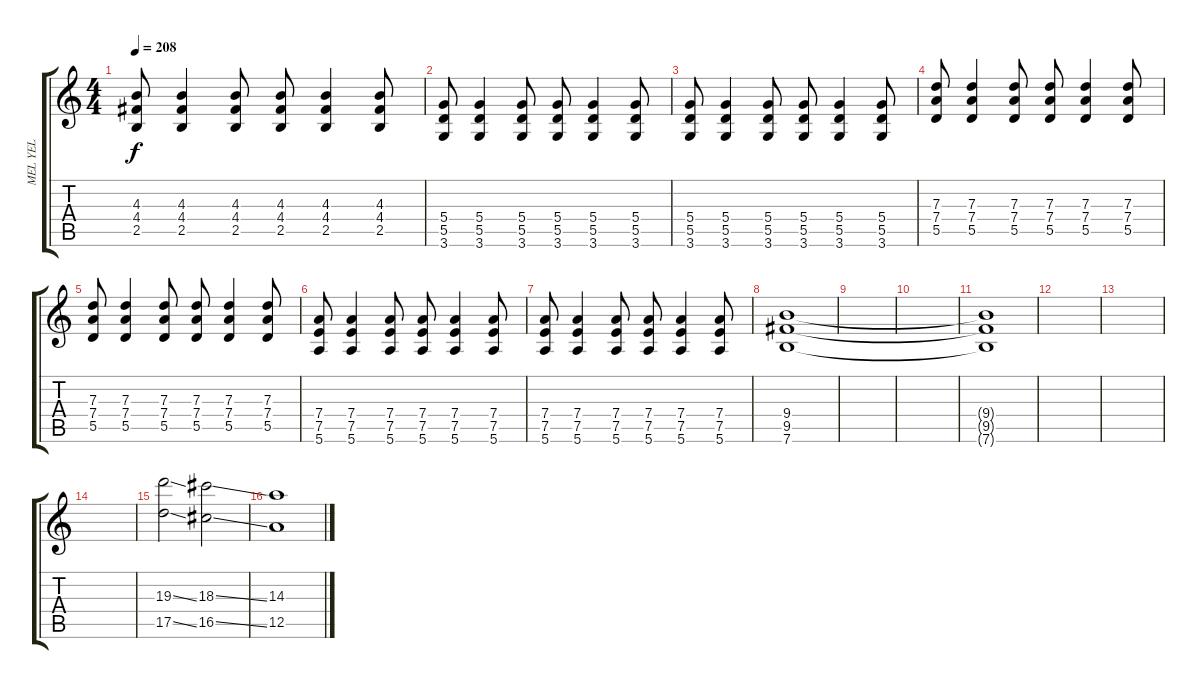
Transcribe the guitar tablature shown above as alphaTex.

\track ("MEL YEL" "MEL YEL") {instrument distortionguitar}
\staff {score tabs}
\tuning (E4 B3 G3 D3 A2 E2) {hide}
\ts (4 4)
\tempo 208
\clef g2
\ks c
(4.3 4.4 2.5).8{dy f} (4.3 4.4 2.5).4 (4.3 4.4 2.5).8 (4.3 4.4 2.5).8 (4.3 4.4 2.5).4 (4.3 4.4 2.5).8 |
(5.4 5.5 3.6).8 (5.4 5.5 3.6).4 (5.4 5.5 3.6).8 (5.4 5.5 3.6).8 (5.4 5.5 3.6).4 (5.4 5.5 3.6).8 |
(5.4 5.5 3.6).8 (5.4 5.5 3.6).4 (5.4 5.5 3.6).8 (5.4 5.5 3.6).8 (5.4 5.5 3.6).4 (5.4 5.5 3.6).8 |
(7.3 7.4 5.5).8 (7.3 7.4 5.5).4 (7.3 7.4 5.5).8 (7.3 7.4 5.5).8 (7.3 7.4 5.5).4 (7.3 7.4 5.5).8 |
(7.3 7.4 5.5).8 (7.3 7.4 5.5).4 (7.3 7.4 5.5).8 (7.3 7.4 5.5).8 (7.3 7.4 5.5).4 (7.3 7.4 5.5).8 |
(7.4 7.5 5.6).8 (7.4 7.5 5.6).4 (7.4 7.5 5.6).8 (7.4 7.5 5.6).8 (7.4 7.5 5.6).4 (7.4 7.5 5.6).8 |
(7.4 7.5 5.6).8 (7.4 7.5 5.6).4 (7.4 7.5 5.6).8 (7.4 7.5 5.6).8 (7.4 7.5 5.6).4 (7.4 7.5 5.6).8 |
(9.4 9.5 7.6).1 |
|
|
(9.4{t} 9.5{t} 7.6{t}).1 |
|
|
|
(19.3{ss} 17.5{ss}).2 (18.3{ss} 16.5{ss}).2 |
(14.3 12.5).1
